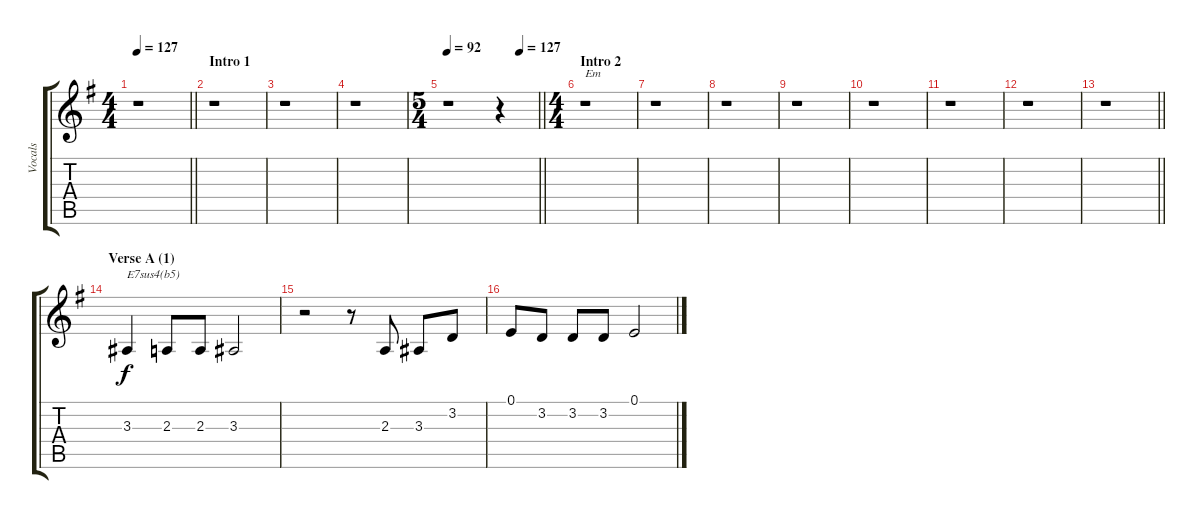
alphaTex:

\track ("Vocals" "Vocals") {instrument sopranosax}
\staff {score tabs}
\tuning (E4 B3 G3 D3 A2 E2) {hide}
\ts (4 4)
\tempo 127
\clef g2
\barLineRight lightlight
\ks eminor
r.1{dy f instrument sopranosax} |
\section ("" "Intro 1")
r.1 |
r.1 |
r.1 |
\ts (5 4)
\tempo 92
\tempo (127 0.8)
\barLineRight lightlight
r.1 r.4 |
\ts (4 4)
\section ("" "Intro 2")
r.1{txt "Em"} |
r.1 |
r.1 |
r.1 |
r.1 |
r.1 |
r.1 |
\barLineRight lightlight
r.1 |
\section ("" "Verse A (1)")
3.3.4{txt "E7sus4(b5)"} 2.3.8 2.3.8 3.3.2 |
r.2 r.8 2.3.8 3.3.8 3.2.8 |
0.1.8 3.2.8 3.2.8 3.2.8 0.1.2
